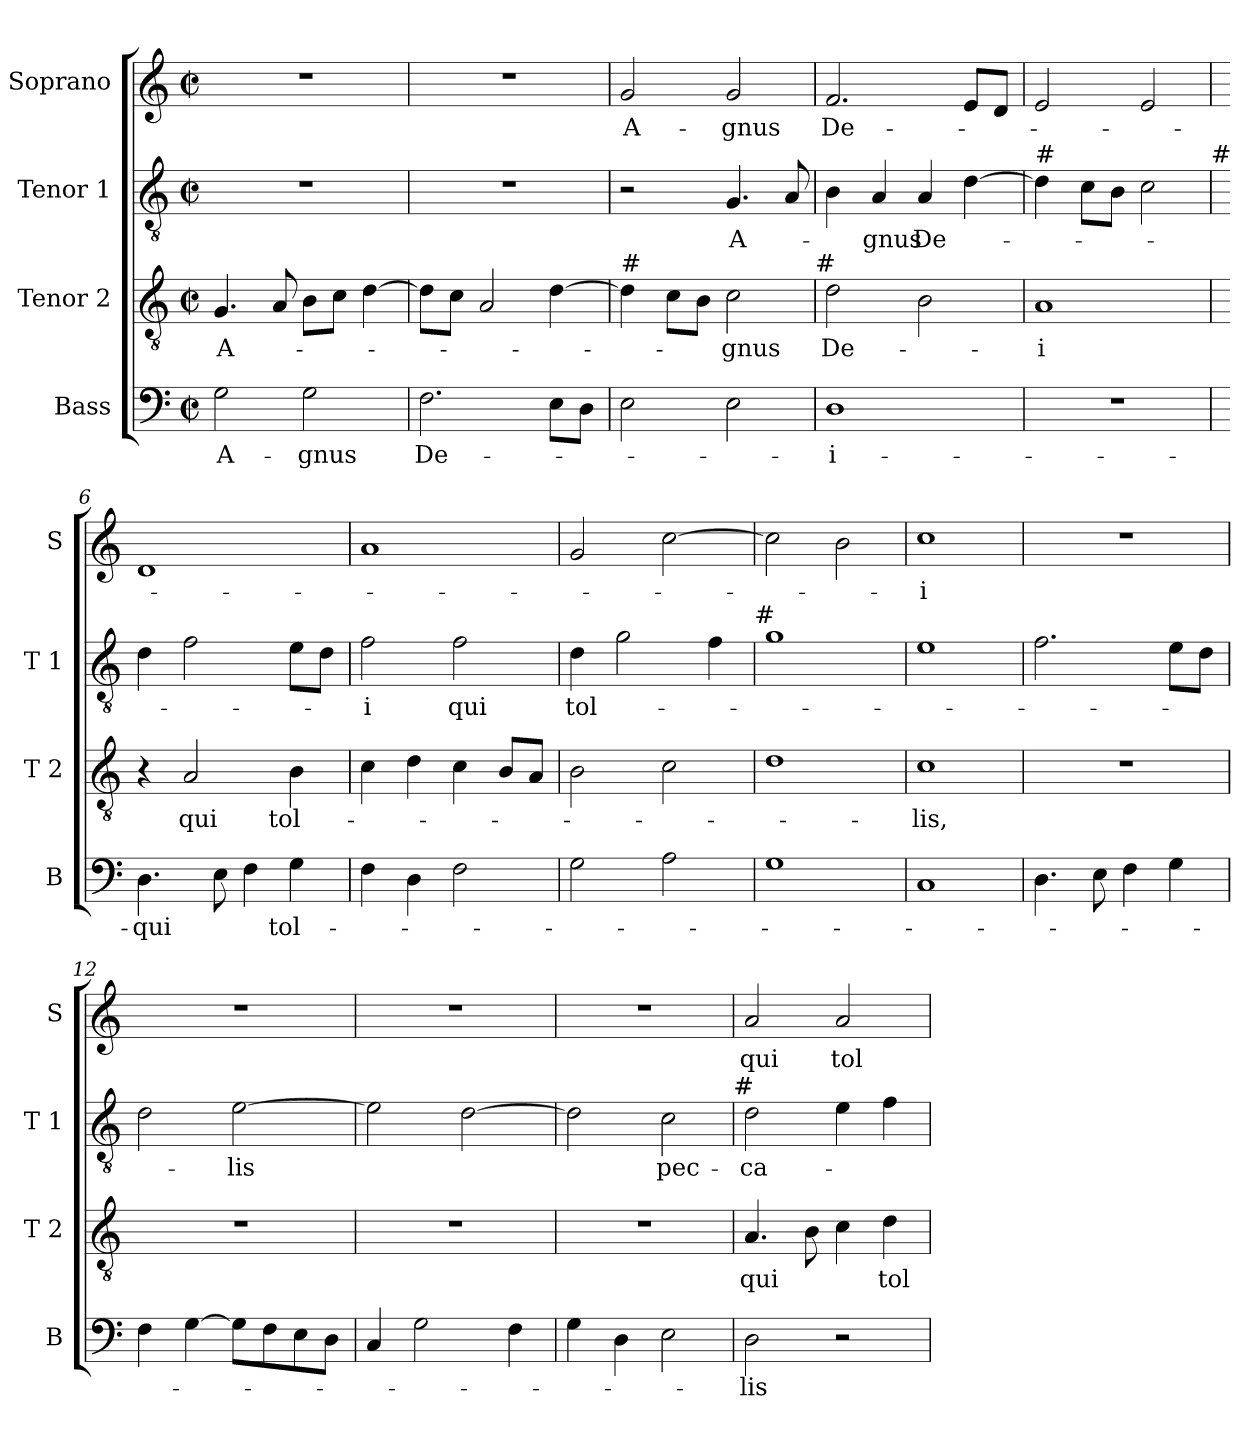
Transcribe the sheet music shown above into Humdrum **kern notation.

**kern	**text	**kern	**text	**kern	**text	**kern	**text
*part4	*part4	*part3	*part3	*part2	*part2	*part1	*part1
*staff4	*staff4	*staff3	*staff3	*staff2	*staff2	*staff1	*staff1
*I"Bass	*	*I"Tenor 2	*	*I"Tenor 1	*	*I"Soprano	*
*I'B	*	*I'T 2	*	*I'T 1	*	*I'S	*
*clefF4	*	*clefGv2	*	*clefGv2	*	*clefG2	*
*k[]	*	*k[]	*	*k[]	*	*k[]	*
*C:	*	*C:	*	*C:	*	*C:	*
*M2/2	*	*M2/2	*	*M2/2	*	*M2/2	*
*met(c|)	*	*met(c|)	*	*met(c|)	*	*met(c|)	*
=1	=1	=1	=1	=1	=1	=1	=1
!	!LO:LY:b	!	!LO:LY:b	!	!	!	!
2G\	A-	4.G/	A-	1r	.	1r	.
.	.	8A/	.	.	.	.	.
!	!LO:LY:b	!	!	!	!	!	!
2G\	-gnus	8B\L	.	.	.	.	.
.	.	8c\J	.	.	.	.	.
.	.	[4d\	.	.	.	.	.
=2	=2	=2	=2	=2	=2	=2	=2
!	!LO:LY:b	!	!	!	!	!	!
2.F\	De-	8d\L]	.	1r	.	1r	.
.	.	8c\J	.	.	.	.	.
.	.	2A/	.	.	.	.	.
8E\L	.	[4d\	.	.	.	.	.
8D\J	.	.	.	.	.	.	.
=3	=3	=3	=3	=3	=3	=3	=3
!	!	!LO:TX:a:t=#	!	!	!	!	!
!	!	!	!	!	!	!	!LO:LY:b
2E\	.	4d\]	.	2r	.	2g/	A-
.	.	8c\L	.	.	.	.	.
.	.	8B\J	.	.	.	.	.
!	!	!	!LO:LY:b	!	!LO:LY:b	!	!LO:LY:b
2E\	.	2c\	-gnus	4.G/	A-	2g/	-gnus
.	.	.	.	8A/	.	.	.
!	!	!LO:TX:a:t=#	!	!	!	!	!
=4	=4	=4	=4	=4	=4	=4	=4
!	!LO:LY:b	!	!LO:LY:b	!	!	!	!LO:LY:b
1D	-i-	2d\	De-	4B\	.	2.f/	De-
!	!	!	!	!	!LO:LY:b	!	!
.	.	.	.	4A/	-gnus	.	.
!	!	!	!	!	!LO:LY:b	!	!
.	.	2B\	.	4A/	De-	.	.
.	.	.	.	[4d\	.	8e/L	.
.	.	.	.	.	.	8d/J	.
=5	=5	=5	=5	=5	=5	=5	=5
!	!	!	!	!LO:TX:a:t=#	!	!	!
!	!	!	!LO:LY:b	!	!	!	!
1r	.	1A	-i	4d\]	.	2e/	.
.	.	.	.	8c\L	.	.	.
.	.	.	.	8B\J	.	.	.
.	.	.	.	2c\	.	2e/	.
!	!	!	!	!LO:TX:a:t=#	!	!	!
!!LO:LB:g=z
=6	=6	=6	=6	=6	=6	=6	=6
!	!LO:LY:b	!	!	!	!	!	!
4.D\	-qui	4r	.	4d\	.	1d	.
!	!	!	!LO:LY:b	!	!	!	!
.	.	2A/	qui	2f\	.	.	.
8E\	.	.	.	.	.	.	.
4F\	.	.	.	.	.	.	.
!	!LO:LY:b	!	!LO:LY:b	!	!	!	!
4G\	tol-	4B\	tol-	8e\L	.	.	.
.	.	.	.	8d\J	.	.	.
=7	=7	=7	=7	=7	=7	=7	=7
!	!	!	!	!	!LO:LY:b	!	!
4F\	.	4c\	.	2f\	-i	1a	.
4D\	.	4d\	.	.	.	.	.
!	!	!	!	!	!LO:LY:b	!	!
2F\	.	4c\	.	2f\	qui	.	.
.	.	8B/L	.	.	.	.	.
.	.	8A/J	.	.	.	.	.
=8	=8	=8	=8	=8	=8	=8	=8
!	!	!	!	!	!LO:LY:b	!	!
2G\	.	2B\	.	4d\	tol-	2g/	.
.	.	.	.	2g\	.	.	.
2A\	.	2c\	.	.	.	[2cc\	.
.	.	.	.	4f\	.	.	.
!	!	!	!	!LO:TX:a:t=#	!	!	!
=9	=9	=9	=9	=9	=9	=9	=9
1G	.	1d	.	1g	.	2cc\]	.
.	.	.	.	.	.	2b\	.
=10	=10	=10	=10	=10	=10	=10	=10
!	!	!	!LO:LY:b	!	!	!	!LO:LY:b
1C	.	1c	-lis,	1e	.	1cc	-i
=11	=11	=11	=11	=11	=11	=11	=11
4.D\	.	1r	.	2.f\	.	1r	.
8E\	.	.	.	.	.	.	.
4F\	.	.	.	.	.	.	.
4G\	.	.	.	8e\L	.	.	.
.	.	.	.	8d\J	.	.	.
!!LO:LB:g=z
=12	=12	=12	=12	=12	=12	=12	=12
4F\	.	1r	.	2d\	.	1r	.
[4G\	.	.	.	.	.	.	.
!	!	!	!	!	!LO:LY:b	!	!
8G\L]	.	.	.	[2e\	-lis	.	.
8F\	.	.	.	.	.	.	.
8E\	.	.	.	.	.	.	.
8D\J	.	.	.	.	.	.	.
=13	=13	=13	=13	=13	=13	=13	=13
4C/	.	1r	.	2e\]	.	1r	.
2G\	.	.	.	.	.	.	.
.	.	.	.	[2d\	.	.	.
4F\	.	.	.	.	.	.	.
=14	=14	=14	=14	=14	=14	=14	=14
4G\	.	1r	.	2d\]	.	1r	.
4D\	.	.	.	.	.	.	.
!	!	!	!	!	!LO:LY:b	!	!
2E\	.	.	.	2c\	pec-	.	.
!	!	!	!	!LO:TX:a:t=#	!	!	!
=15	=15	=15	=15	=15	=15	=15	=15
!	!LO:LY:b	!	!LO:LY:b	!	!LO:LY:b	!	!LO:LY:b
2D\	-lis	4.A/	qui	2d\	-ca-	2a/	qui
.	.	8B\	.	.	.	.	.
!	!	!	!	!	!	!	!LO:LY:b
2r	.	4c\	.	4e\	.	2a/	tol-
!	!	!	!LO:LY:b	!	!	!	!
.	.	4d\	tol-	4f\	.	.	.
=	=	=	=	=	=	=	=
*-	*-	*-	*-	*-	*-	*-	*-
